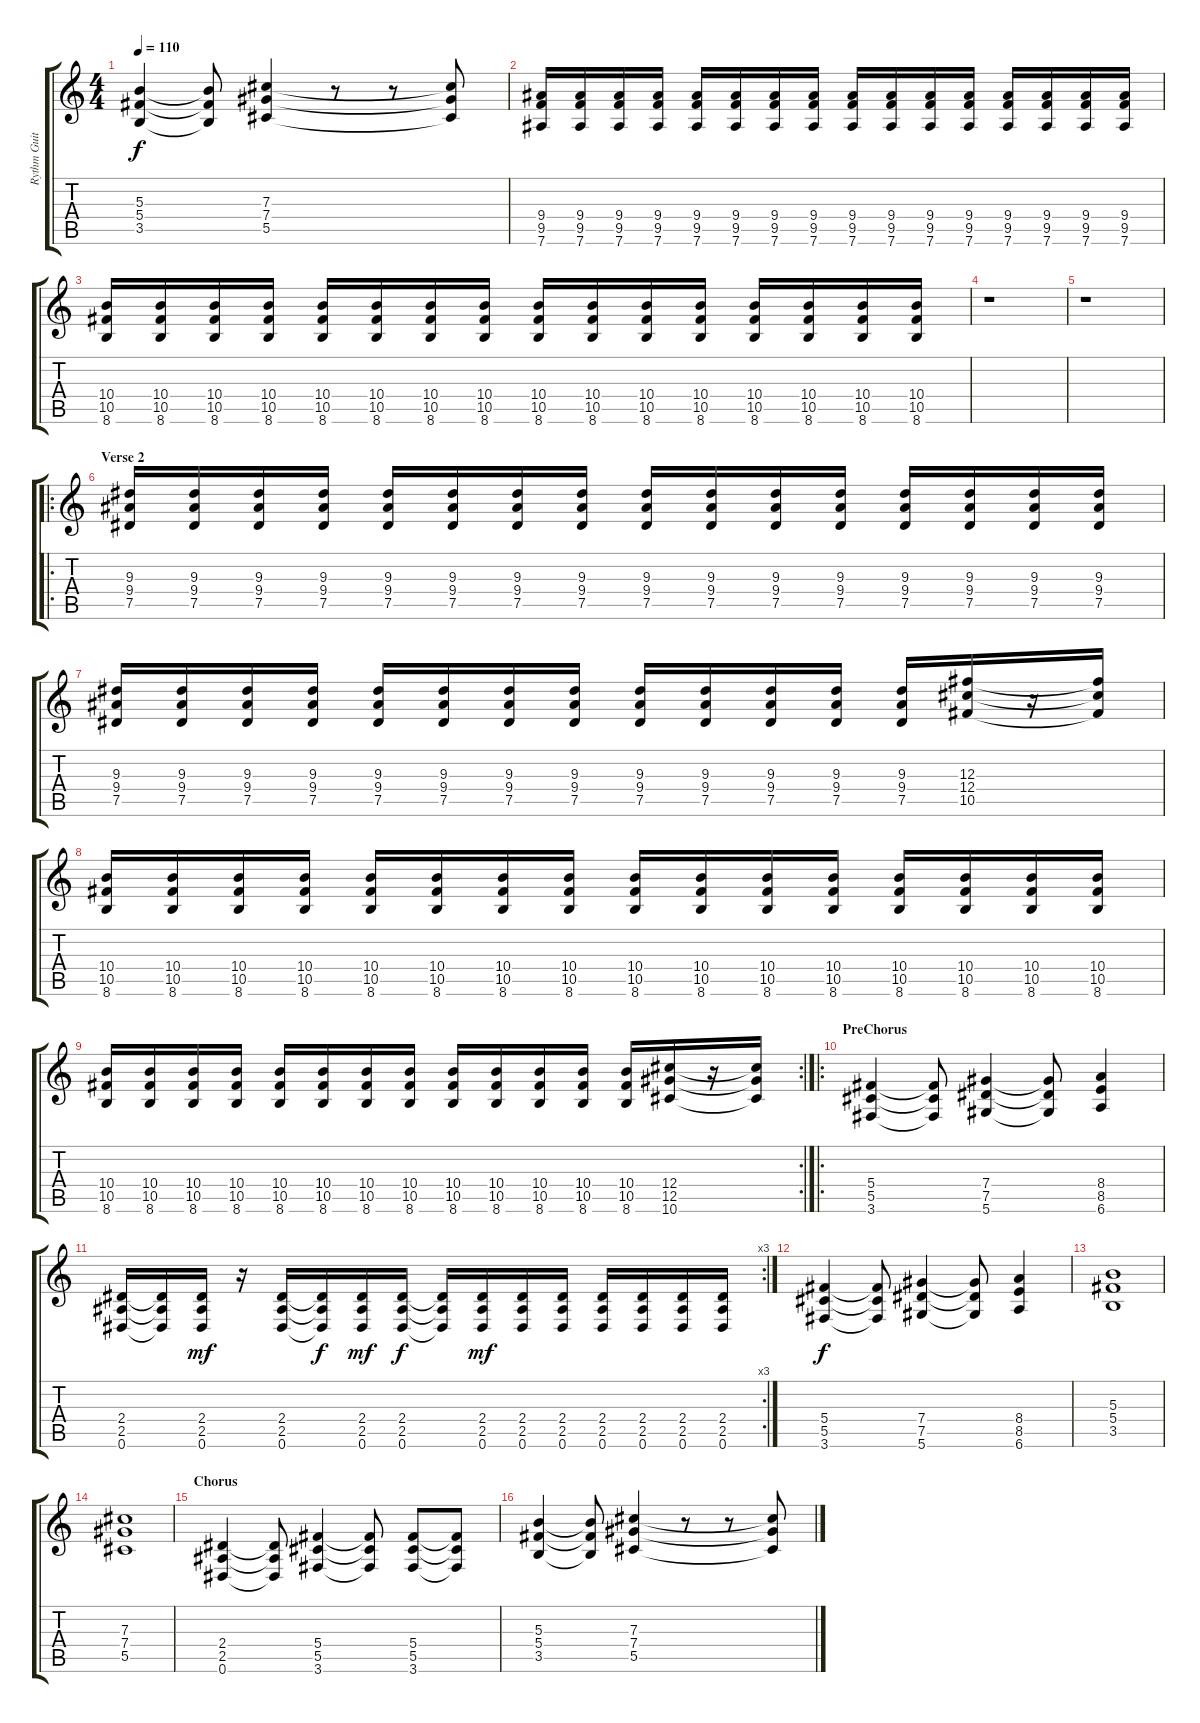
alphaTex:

\track ("Rythm Guitar (Bernd)" "Rythm Guit") {instrument overdrivenguitar}
\staff {score tabs}
\tuning (Eb4 Bb3 Gb3 Db3 Ab2 Eb2) {hide}
\ts (4 4)
\tempo 110
\clef g2
\ks c
(5.3 5.4 3.5).4{dy f} (5.3{t} 5.4{t} 3.5{t}).8 (7.3 7.4 5.5).4 r.8 r.8 (7.3{t} 7.4{t} 5.5{t}).8 |
(9.4 9.5 7.6).16 (9.4 9.5 7.6).16 (9.4 9.5 7.6).16 (9.4 9.5 7.6).16 (9.4 9.5 7.6).16 (9.4 9.5 7.6).16 (9.4 9.5 7.6).16 (9.4 9.5 7.6).16 (9.4 9.5 7.6).16 (9.4 9.5 7.6).16 (9.4 9.5 7.6).16 (9.4 9.5 7.6).16 (9.4 9.5 7.6).16 (9.4 9.5 7.6).16 (9.4 9.5 7.6).16 (9.4 9.5 7.6).16 |
(10.4 10.5 8.6).16 (10.4 10.5 8.6).16 (10.4 10.5 8.6).16 (10.4 10.5 8.6).16 (10.4 10.5 8.6).16 (10.4 10.5 8.6).16 (10.4 10.5 8.6).16 (10.4 10.5 8.6).16 (10.4 10.5 8.6).16 (10.4 10.5 8.6).16 (10.4 10.5 8.6).16 (10.4 10.5 8.6).16 (10.4 10.5 8.6).16 (10.4 10.5 8.6).16 (10.4 10.5 8.6).16 (10.4 10.5 8.6).16 |
r.1 |
r.1 |
\ro
\section ("" "Verse 2")
(9.3 9.4 7.5).16 (9.3 9.4 7.5).16 (9.3 9.4 7.5).16 (9.3 9.4 7.5).16 (9.3 9.4 7.5).16 (9.3 9.4 7.5).16 (9.3 9.4 7.5).16 (9.3 9.4 7.5).16 (9.3 9.4 7.5).16 (9.3 9.4 7.5).16 (9.3 9.4 7.5).16 (9.3 9.4 7.5).16 (9.3 9.4 7.5).16 (9.3 9.4 7.5).16 (9.3 9.4 7.5).16 (9.3 9.4 7.5).16 |
(9.3 9.4 7.5).16 (9.3 9.4 7.5).16 (9.3 9.4 7.5).16 (9.3 9.4 7.5).16 (9.3 9.4 7.5).16 (9.3 9.4 7.5).16 (9.3 9.4 7.5).16 (9.3 9.4 7.5).16 (9.3 9.4 7.5).16 (9.3 9.4 7.5).16 (9.3 9.4 7.5).16 (9.3 9.4 7.5).16 (9.3 9.4 7.5).16 (12.3 12.4 10.5).16 r.16 (12.3{t} 12.4{t} 10.5{t}).16 |
(10.4 10.5 8.6).16 (10.4 10.5 8.6).16 (10.4 10.5 8.6).16 (10.4 10.5 8.6).16 (10.4 10.5 8.6).16 (10.4 10.5 8.6).16 (10.4 10.5 8.6).16 (10.4 10.5 8.6).16 (10.4 10.5 8.6).16 (10.4 10.5 8.6).16 (10.4 10.5 8.6).16 (10.4 10.5 8.6).16 (10.4 10.5 8.6).16 (10.4 10.5 8.6).16 (10.4 10.5 8.6).16 (10.4 10.5 8.6).16 |
\rc 2
(10.4 10.5 8.6).16 (10.4 10.5 8.6).16 (10.4 10.5 8.6).16 (10.4 10.5 8.6).16 (10.4 10.5 8.6).16 (10.4 10.5 8.6).16 (10.4 10.5 8.6).16 (10.4 10.5 8.6).16 (10.4 10.5 8.6).16 (10.4 10.5 8.6).16 (10.4 10.5 8.6).16 (10.4 10.5 8.6).16 (10.4 10.5 8.6).16 (12.4 12.5 10.6).16 r.16 (12.4{t} 12.5{t} 10.6{t}).16 |
\ro
\section ("" "PreChorus")
(5.4 5.5 3.6).4 (5.4{t} 5.5{t} 3.6{t}).8 (7.4 7.5 5.6).4 (7.4{t} 7.5{t} 5.6{t}).8 (8.4 8.5 6.6).4 |
\rc 3
(2.4 2.5 0.6).16 (2.4{t} 2.5{t} 0.6{t}).16 (2.4 2.5 0.6).16{dy mf} r.16 (2.4 2.5 0.6).16 (2.4{t} 2.5{t} 0.6{t}).16{dy f} (2.4 2.5 0.6).16{dy mf} (2.4 2.5 0.6).16{dy f} (2.4{t} 2.5{t} 0.6{t}).16 (2.4 2.5 0.6).16{dy mf} (2.4 2.5 0.6).16 (2.4 2.5 0.6).16 (2.4 2.5 0.6).16 (2.4 2.5 0.6).16 (2.4 2.5 0.6).16 (2.4 2.5 0.6).16 |
(5.4 5.5 3.6).4{dy f} (5.4{t} 5.5{t} 3.6{t}).8 (7.4 7.5 5.6).4 (7.4{t} 7.5{t} 5.6{t}).8 (8.4 8.5 6.6).4 |
(5.3 5.4 3.5).1 |
(7.3 7.4 5.5).1 |
\section ("" "Chorus")
(2.4 2.5 0.6).4 (2.4{t} 2.5{t} 0.6{t}).8 (5.4 5.5 3.6).4 (5.4{t} 5.5{t} 3.6{t}).8 (5.4 5.5 3.6).8 (5.4{t} 5.5{t} 3.6{t}).8 |
(5.3 5.4 3.5).4 (5.3{t} 5.4{t} 3.5{t}).8 (7.3 7.4 5.5).4 r.8 r.8 (7.3{t} 7.4{t} 5.5{t}).8
